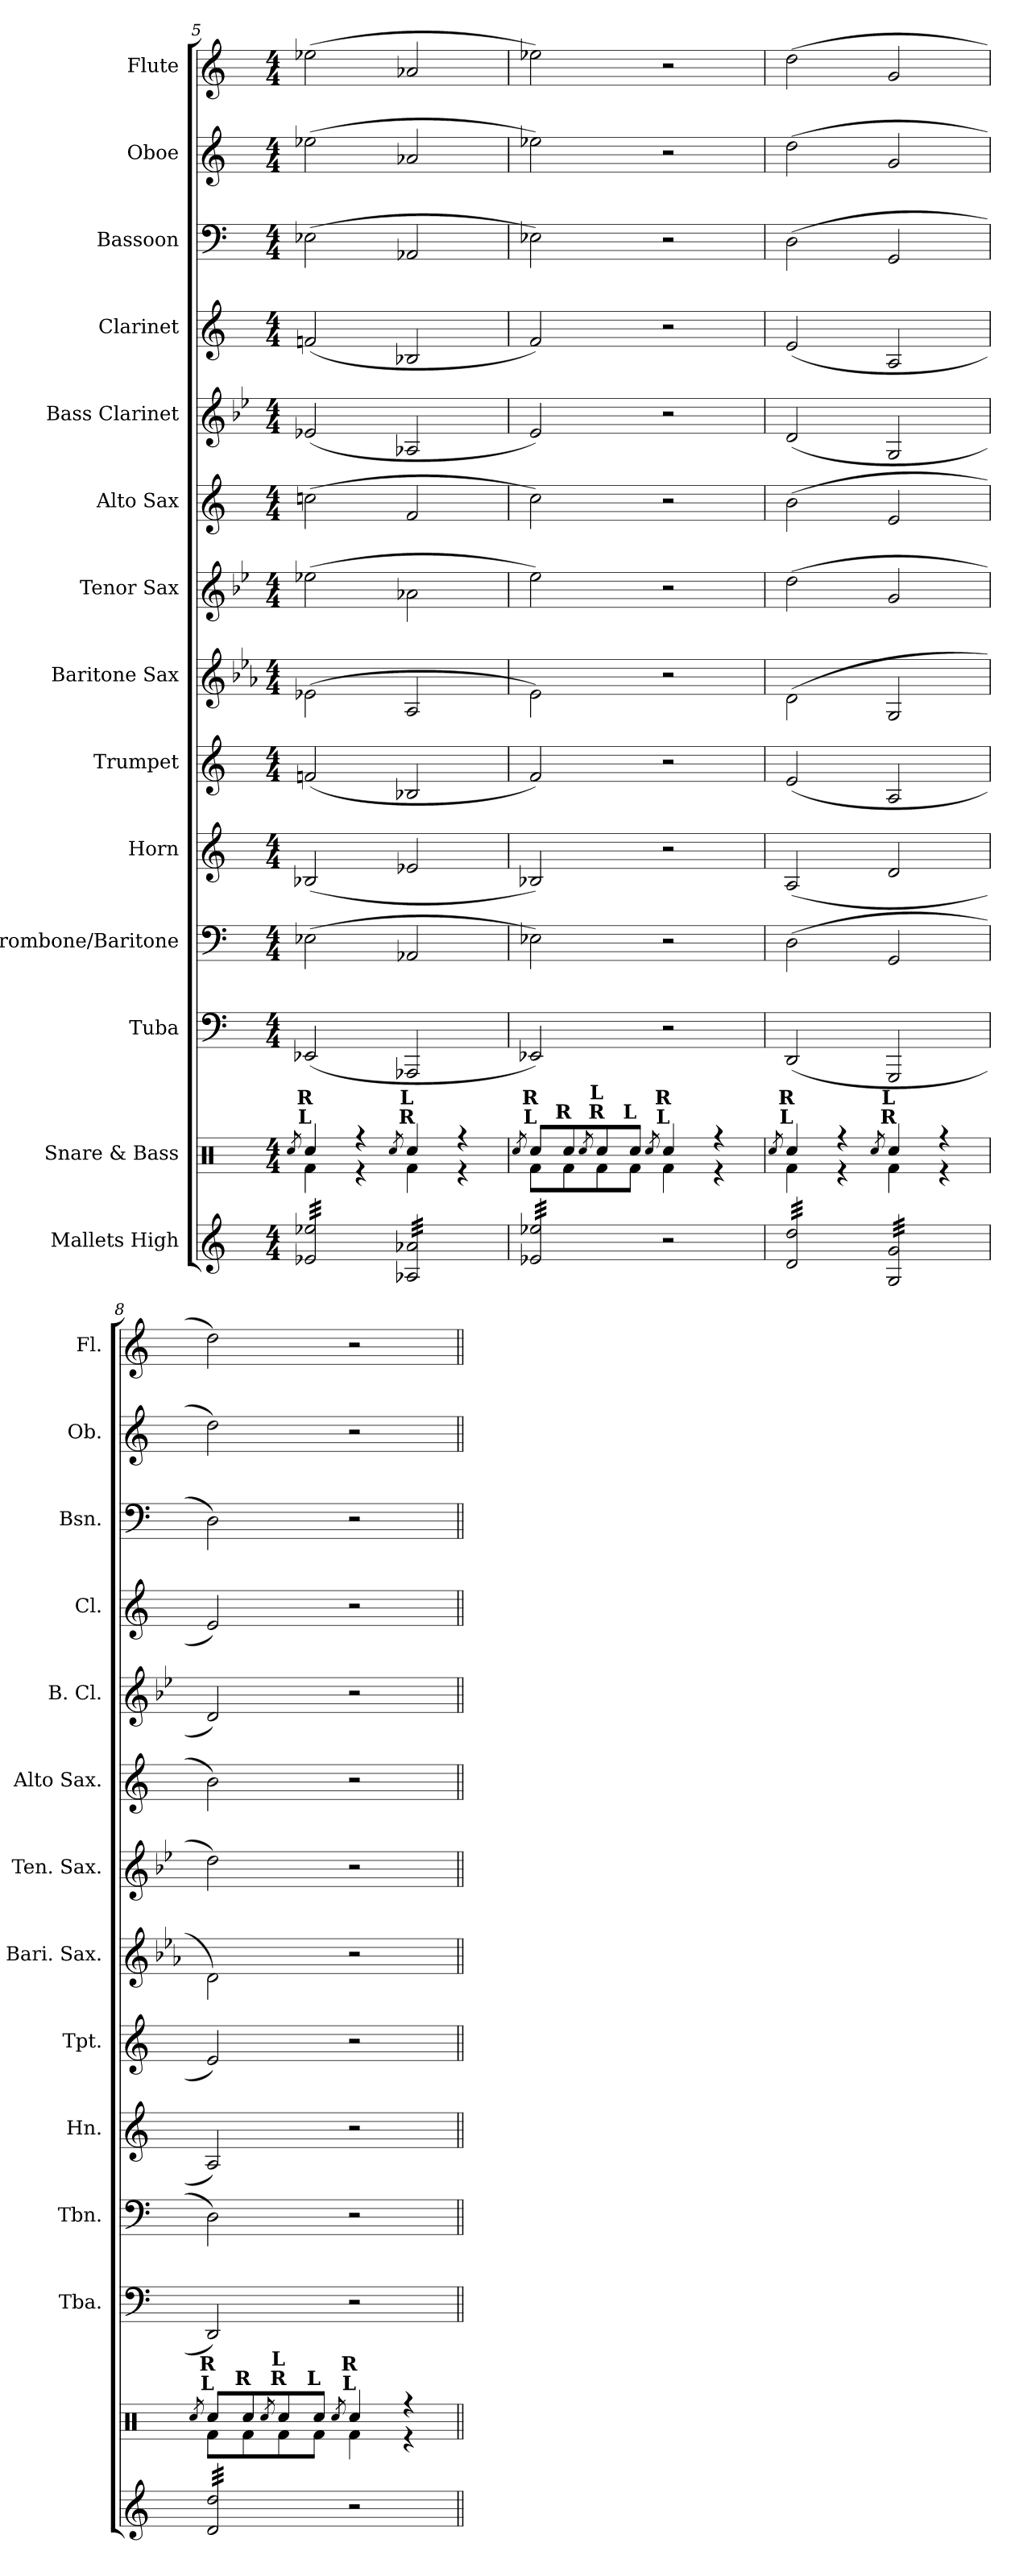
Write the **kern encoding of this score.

**kern	**kern	**kern	**kern	**kern	**kern	**kern	**kern	**kern	**kern	**kern	**kern	**kern	**kern
*part14	*part13	*part12	*part11	*part10	*part9	*part8	*part7	*part6	*part5	*part4	*part3	*part2	*part1
*staff14	*staff13	*staff12	*staff11	*staff10	*staff9	*staff8	*staff7	*staff6	*staff5	*staff4	*staff3	*staff2	*staff1
*I"Mallets High	*I"Snare & Bass	*I"Tuba	*I"Trombone/Baritone	*I"Horn	*I"Trumpet	*I"Baritone Sax	*I"Tenor Sax	*I"Alto Sax	*I"Bass Clarinet	*I"Clarinet	*I"Bassoon	*I"Oboe	*I"Flute
*	*	*I'Tba.	*I'Tbn.	*I'Hn.	*I'Tpt.	*I'Bari. Sax.	*I'Ten. Sax.	*I'Alto Sax.	*I'B. Cl.	*I'Cl.	*I'Bsn.	*I'Ob.	*I'Fl.
*clefG2	*clefX	*clefF4	*clefF4	*clefG2	*clefG2	*clefG2	*clefG2	*clefG2	*clefG2	*clefG2	*clefF4	*clefG2	*clefG2
*	*	*	*	*ITrd4c7	*ITrd1c2	*ITrd12c21	*ITrd8c14	*ITrd5c9	*ITrd8c14	*ITrd1c2	*	*	*
*k[]	*k[]	*k[]	*k[]	*k[b-]	*k[b-e-]	*k[b-e-a-]	*k[b-e-]	*k[b-e-a-]	*k[b-e-]	*k[b-e-]	*k[]	*k[]	*k[]
*M4/4	*M4/4	*M4/4	*M4/4	*M4/4	*M4/4	*M4/4	*M4/4	*M4/4	*M4/4	*M4/4	*M4/4	*M4/4	*M4/4
=5	=5	=5	=5	=5	=5	=5	=5	=5	=5	=5	=5	=5	=5
.	8qRcci/	.	.	.	.	.	.	.	.	.	.	.	.
*	*^	*	*	*	*	*	*	*	*	*	*	*	*
!	!LO:TX:a:B:cj:t=L	!	!	!	!	!	!	!	!	!	!	!	!	!
!	!LO:TX:a:B:cj:t=R	!	!	!	!	!	!	!	!	!	!	!	!	!
*tremolo	*	*	*	*	*	*	*	*	*	*	*	*	*	*
32e-Xi/ 32ee-XiLLL	4Rcci/	4Rfi\	(2EE-Xi/	(2E-Xi\	(2E-Xi/	(2e-Xi/	(2E-Xi\	(2e-Xi\	(2e-Xi\	(2E-Xi/	(2e-Xi/	(2E-Xi\	(2ee-Xi\	(2ee-Xi\
32e-Xi/ 32ee-Xi	.	.	.	.	.	.	.	.	.	.	.	.	.	.
32e-Xi/ 32ee-Xi	.	.	.	.	.	.	.	.	.	.	.	.	.	.
32e-Xi/ 32ee-Xi	.	.	.	.	.	.	.	.	.	.	.	.	.	.
32e-Xi/ 32ee-Xi	.	.	.	.	.	.	.	.	.	.	.	.	.	.
32e-Xi/ 32ee-Xi	.	.	.	.	.	.	.	.	.	.	.	.	.	.
32e-Xi/ 32ee-Xi	.	.	.	.	.	.	.	.	.	.	.	.	.	.
32e-Xi/ 32ee-Xi	.	.	.	.	.	.	.	.	.	.	.	.	.	.
32e-Xi/ 32ee-Xi	4r	4r	.	.	.	.	.	.	.	.	.	.	.	.
32e-Xi/ 32ee-Xi	.	.	.	.	.	.	.	.	.	.	.	.	.	.
32e-Xi/ 32ee-Xi	.	.	.	.	.	.	.	.	.	.	.	.	.	.
32e-Xi/ 32ee-Xi	.	.	.	.	.	.	.	.	.	.	.	.	.	.
32e-Xi/ 32ee-Xi	.	.	.	.	.	.	.	.	.	.	.	.	.	.
32e-Xi/ 32ee-Xi	.	.	.	.	.	.	.	.	.	.	.	.	.	.
32e-Xi/ 32ee-Xi	.	.	.	.	.	.	.	.	.	.	.	.	.	.
32e-Xi/ 32ee-XiJJJ	.	.	.	.	.	.	.	.	.	.	.	.	.	.
.	8qRcci/	.	.	.	.	.	.	.	.	.	.	.	.	.
!	!LO:TX:a:B:cj:t=R	!	!	!	!	!	!	!	!	!	!	!	!	!
!	!LO:TX:a:B:cj:t=L	!	!	!	!	!	!	!	!	!	!	!	!	!
32A-Xi/ 32a-XiLLL	4Rcci/	4Rfi\	2AAA-Xi/	2AA-Xi/	2A-Xi/	2A-Xi/	2AA-i/	2A-Xi\	2A-i/	2AA-Xi/	2A-Xi/	2AA-Xi/	2a-Xi/	2a-Xi/
32A-Xi/ 32a-Xi	.	.	.	.	.	.	.	.	.	.	.	.	.	.
32A-Xi/ 32a-Xi	.	.	.	.	.	.	.	.	.	.	.	.	.	.
32A-Xi/ 32a-Xi	.	.	.	.	.	.	.	.	.	.	.	.	.	.
32A-Xi/ 32a-Xi	.	.	.	.	.	.	.	.	.	.	.	.	.	.
32A-Xi/ 32a-Xi	.	.	.	.	.	.	.	.	.	.	.	.	.	.
32A-Xi/ 32a-Xi	.	.	.	.	.	.	.	.	.	.	.	.	.	.
32A-Xi/ 32a-Xi	.	.	.	.	.	.	.	.	.	.	.	.	.	.
32A-Xi/ 32a-Xi	4r	4r	.	.	.	.	.	.	.	.	.	.	.	.
32A-Xi/ 32a-Xi	.	.	.	.	.	.	.	.	.	.	.	.	.	.
32A-Xi/ 32a-Xi	.	.	.	.	.	.	.	.	.	.	.	.	.	.
32A-Xi/ 32a-Xi	.	.	.	.	.	.	.	.	.	.	.	.	.	.
32A-Xi/ 32a-Xi	.	.	.	.	.	.	.	.	.	.	.	.	.	.
32A-Xi/ 32a-Xi	.	.	.	.	.	.	.	.	.	.	.	.	.	.
32A-Xi/ 32a-Xi	.	.	.	.	.	.	.	.	.	.	.	.	.	.
32A-Xi/ 32a-XiJJJ	.	.	.	.	.	.	.	.	.	.	.	.	.	.
=6	=6	=6	=6	=6	=6	=6	=6	=6	=6	=6	=6	=6	=6	=6
.	8qRcci/	.	.	.	.	.	.	.	.	.	.	.	.	.
!	!LO:TX:a:B:cj:t=L	!	!	!	!	!	!	!	!	!	!	!	!	!
!	!LO:TX:a:B:cj:t=R	!	!	!	!	!	!	!	!	!	!	!	!	!
32e-Xi/ 32ee-XiLLL	8Rcci/L	8Rfi\L	2EE-Xi/)	2E-Xi\)	2E-Xi/)	2e-i/)	2E-i\)	2e-i\)	2e-i\)	2E-i/)	2e-i/)	2E-Xi\)	2ee-Xi\)	2ee-Xi\)
32e-Xi/ 32ee-Xi	.	.	.	.	.	.	.	.	.	.	.	.	.	.
32e-Xi/ 32ee-Xi	.	.	.	.	.	.	.	.	.	.	.	.	.	.
32e-Xi/ 32ee-Xi	.	.	.	.	.	.	.	.	.	.	.	.	.	.
!	!LO:TX:a:B:cj:t=R	!	!	!	!	!	!	!	!	!	!	!	!	!
32e-Xi/ 32ee-Xi	8Rcci/	8Rfi\	.	.	.	.	.	.	.	.	.	.	.	.
32e-Xi/ 32ee-Xi	.	.	.	.	.	.	.	.	.	.	.	.	.	.
32e-Xi/ 32ee-Xi	.	.	.	.	.	.	.	.	.	.	.	.	.	.
32e-Xi/ 32ee-Xi	.	.	.	.	.	.	.	.	.	.	.	.	.	.
.	8qRcci/	.	.	.	.	.	.	.	.	.	.	.	.	.
!	!LO:TX:a:B:cj:t=R	!	!	!	!	!	!	!	!	!	!	!	!	!
!	!LO:TX:a:B:cj:t=L	!	!	!	!	!	!	!	!	!	!	!	!	!
32e-Xi/ 32ee-Xi	8Rcci/	8Rfi\	.	.	.	.	.	.	.	.	.	.	.	.
32e-Xi/ 32ee-Xi	.	.	.	.	.	.	.	.	.	.	.	.	.	.
32e-Xi/ 32ee-Xi	.	.	.	.	.	.	.	.	.	.	.	.	.	.
32e-Xi/ 32ee-Xi	.	.	.	.	.	.	.	.	.	.	.	.	.	.
!	!LO:TX:a:B:cj:t=L	!	!	!	!	!	!	!	!	!	!	!	!	!
32e-Xi/ 32ee-Xi	8Rcci/J	8Rfi\J	.	.	.	.	.	.	.	.	.	.	.	.
32e-Xi/ 32ee-Xi	.	.	.	.	.	.	.	.	.	.	.	.	.	.
32e-Xi/ 32ee-Xi	.	.	.	.	.	.	.	.	.	.	.	.	.	.
32e-Xi/ 32ee-XiJJJ	.	.	.	.	.	.	.	.	.	.	.	.	.	.
.	8qRcci/	.	.	.	.	.	.	.	.	.	.	.	.	.
!	!LO:TX:a:B:cj:t=L	!	!	!	!	!	!	!	!	!	!	!	!	!
!	!LO:TX:a:B:cj:t=R	!	!	!	!	!	!	!	!	!	!	!	!	!
2r	4Rcci/	4Rfi\	2r	2r	2r	2r	2r	2r	2r	2r	2r	2r	2r	2r
.	4r	4r	.	.	.	.	.	.	.	.	.	.	.	.
=7	=7	=7	=7	=7	=7	=7	=7	=7	=7	=7	=7	=7	=7	=7
.	8qRcci/	.	.	.	.	.	.	.	.	.	.	.	.	.
!	!LO:TX:a:B:cj:t=L	!	!	!	!	!	!	!	!	!	!	!	!	!
!	!LO:TX:a:B:cj:t=R	!	!	!	!	!	!	!	!	!	!	!	!	!
32di/ 32ddiLLL	4Rcci/	4Rfi\	(2DDi/	(2Di\	(2Di/	(2di/	(2Di\	(2di\	(2di\	(2Di/	(2di/	(2Di\	(2ddi\	(2ddi\
32di/ 32ddi	.	.	.	.	.	.	.	.	.	.	.	.	.	.
32di/ 32ddi	.	.	.	.	.	.	.	.	.	.	.	.	.	.
32di/ 32ddi	.	.	.	.	.	.	.	.	.	.	.	.	.	.
32di/ 32ddi	.	.	.	.	.	.	.	.	.	.	.	.	.	.
32di/ 32ddi	.	.	.	.	.	.	.	.	.	.	.	.	.	.
32di/ 32ddi	.	.	.	.	.	.	.	.	.	.	.	.	.	.
32di/ 32ddi	.	.	.	.	.	.	.	.	.	.	.	.	.	.
32di/ 32ddi	4r	4r	.	.	.	.	.	.	.	.	.	.	.	.
32di/ 32ddi	.	.	.	.	.	.	.	.	.	.	.	.	.	.
32di/ 32ddi	.	.	.	.	.	.	.	.	.	.	.	.	.	.
32di/ 32ddi	.	.	.	.	.	.	.	.	.	.	.	.	.	.
32di/ 32ddi	.	.	.	.	.	.	.	.	.	.	.	.	.	.
32di/ 32ddi	.	.	.	.	.	.	.	.	.	.	.	.	.	.
32di/ 32ddi	.	.	.	.	.	.	.	.	.	.	.	.	.	.
32di/ 32ddiJJJ	.	.	.	.	.	.	.	.	.	.	.	.	.	.
.	8qRcci/	.	.	.	.	.	.	.	.	.	.	.	.	.
!	!LO:TX:a:B:cj:t=R	!	!	!	!	!	!	!	!	!	!	!	!	!
!	!LO:TX:a:B:cj:t=L	!	!	!	!	!	!	!	!	!	!	!	!	!
32Gi/ 32giLLL	4Rcci/	4Rfi\	2GGGi/	2GGi/	2Gi/	2Gi/	2GGi/	2Gi/	2Gi/	2GGi/	2Gi/	2GGi/	2gi/	2gi/
32Gi/ 32gi	.	.	.	.	.	.	.	.	.	.	.	.	.	.
32Gi/ 32gi	.	.	.	.	.	.	.	.	.	.	.	.	.	.
32Gi/ 32gi	.	.	.	.	.	.	.	.	.	.	.	.	.	.
32Gi/ 32gi	.	.	.	.	.	.	.	.	.	.	.	.	.	.
32Gi/ 32gi	.	.	.	.	.	.	.	.	.	.	.	.	.	.
32Gi/ 32gi	.	.	.	.	.	.	.	.	.	.	.	.	.	.
32Gi/ 32gi	.	.	.	.	.	.	.	.	.	.	.	.	.	.
32Gi/ 32gi	4r	4r	.	.	.	.	.	.	.	.	.	.	.	.
32Gi/ 32gi	.	.	.	.	.	.	.	.	.	.	.	.	.	.
32Gi/ 32gi	.	.	.	.	.	.	.	.	.	.	.	.	.	.
32Gi/ 32gi	.	.	.	.	.	.	.	.	.	.	.	.	.	.
32Gi/ 32gi	.	.	.	.	.	.	.	.	.	.	.	.	.	.
32Gi/ 32gi	.	.	.	.	.	.	.	.	.	.	.	.	.	.
32Gi/ 32gi	.	.	.	.	.	.	.	.	.	.	.	.	.	.
32Gi/ 32giJJJ	.	.	.	.	.	.	.	.	.	.	.	.	.	.
=8	=8	=8	=8	=8	=8	=8	=8	=8	=8	=8	=8	=8	=8	=8
.	8qRcci/	.	.	.	.	.	.	.	.	.	.	.	.	.
!	!LO:TX:a:B:cj:t=L	!	!	!	!	!	!	!	!	!	!	!	!	!
!	!LO:TX:a:B:cj:t=R	!	!	!	!	!	!	!	!	!	!	!	!	!
32di/ 32ddiLLL	8Rcci/L	8Rfi\L	2DDi/)	2Di\)	2Di/)	2di/)	2Di\)	2di\)	2di\)	2Di/)	2di/)	2Di\)	2ddi\)	2ddi\)
32di/ 32ddi	.	.	.	.	.	.	.	.	.	.	.	.	.	.
32di/ 32ddi	.	.	.	.	.	.	.	.	.	.	.	.	.	.
32di/ 32ddi	.	.	.	.	.	.	.	.	.	.	.	.	.	.
!	!LO:TX:a:B:cj:t=R	!	!	!	!	!	!	!	!	!	!	!	!	!
32di/ 32ddi	8Rcci/	8Rfi\	.	.	.	.	.	.	.	.	.	.	.	.
32di/ 32ddi	.	.	.	.	.	.	.	.	.	.	.	.	.	.
32di/ 32ddi	.	.	.	.	.	.	.	.	.	.	.	.	.	.
32di/ 32ddi	.	.	.	.	.	.	.	.	.	.	.	.	.	.
.	8qRcci/	.	.	.	.	.	.	.	.	.	.	.	.	.
!	!LO:TX:a:B:cj:t=R	!	!	!	!	!	!	!	!	!	!	!	!	!
!	!LO:TX:a:B:cj:t=L	!	!	!	!	!	!	!	!	!	!	!	!	!
32di/ 32ddi	8Rcci/	8Rfi\	.	.	.	.	.	.	.	.	.	.	.	.
32di/ 32ddi	.	.	.	.	.	.	.	.	.	.	.	.	.	.
32di/ 32ddi	.	.	.	.	.	.	.	.	.	.	.	.	.	.
32di/ 32ddi	.	.	.	.	.	.	.	.	.	.	.	.	.	.
!	!LO:TX:a:B:cj:t=L	!	!	!	!	!	!	!	!	!	!	!	!	!
32di/ 32ddi	8Rcci/J	8Rfi\J	.	.	.	.	.	.	.	.	.	.	.	.
32di/ 32ddi	.	.	.	.	.	.	.	.	.	.	.	.	.	.
32di/ 32ddi	.	.	.	.	.	.	.	.	.	.	.	.	.	.
32di/ 32ddiJJJ	.	.	.	.	.	.	.	.	.	.	.	.	.	.
*Xtremolo	*	*	*	*	*	*	*	*	*	*	*	*	*	*
.	8qRcci/	.	.	.	.	.	.	.	.	.	.	.	.	.
!	!LO:TX:a:B:cj:t=L	!	!	!	!	!	!	!	!	!	!	!	!	!
!	!LO:TX:a:B:cj:t=R	!	!	!	!	!	!	!	!	!	!	!	!	!
2r	4Rcci/	4Rfi\	2r	2r	2r	2r	2r	2r	2r	2r	2r	2r	2r	2r
.	4r	4r	.	.	.	.	.	.	.	.	.	.	.	.
*	*v	*v	*	*	*	*	*	*	*	*	*	*	*	*
=||	=||	=||	=||	=||	=||	=||	=||	=||	=||	=||	=||	=||	=||
*-	*-	*-	*-	*-	*-	*-	*-	*-	*-	*-	*-	*-	*-
